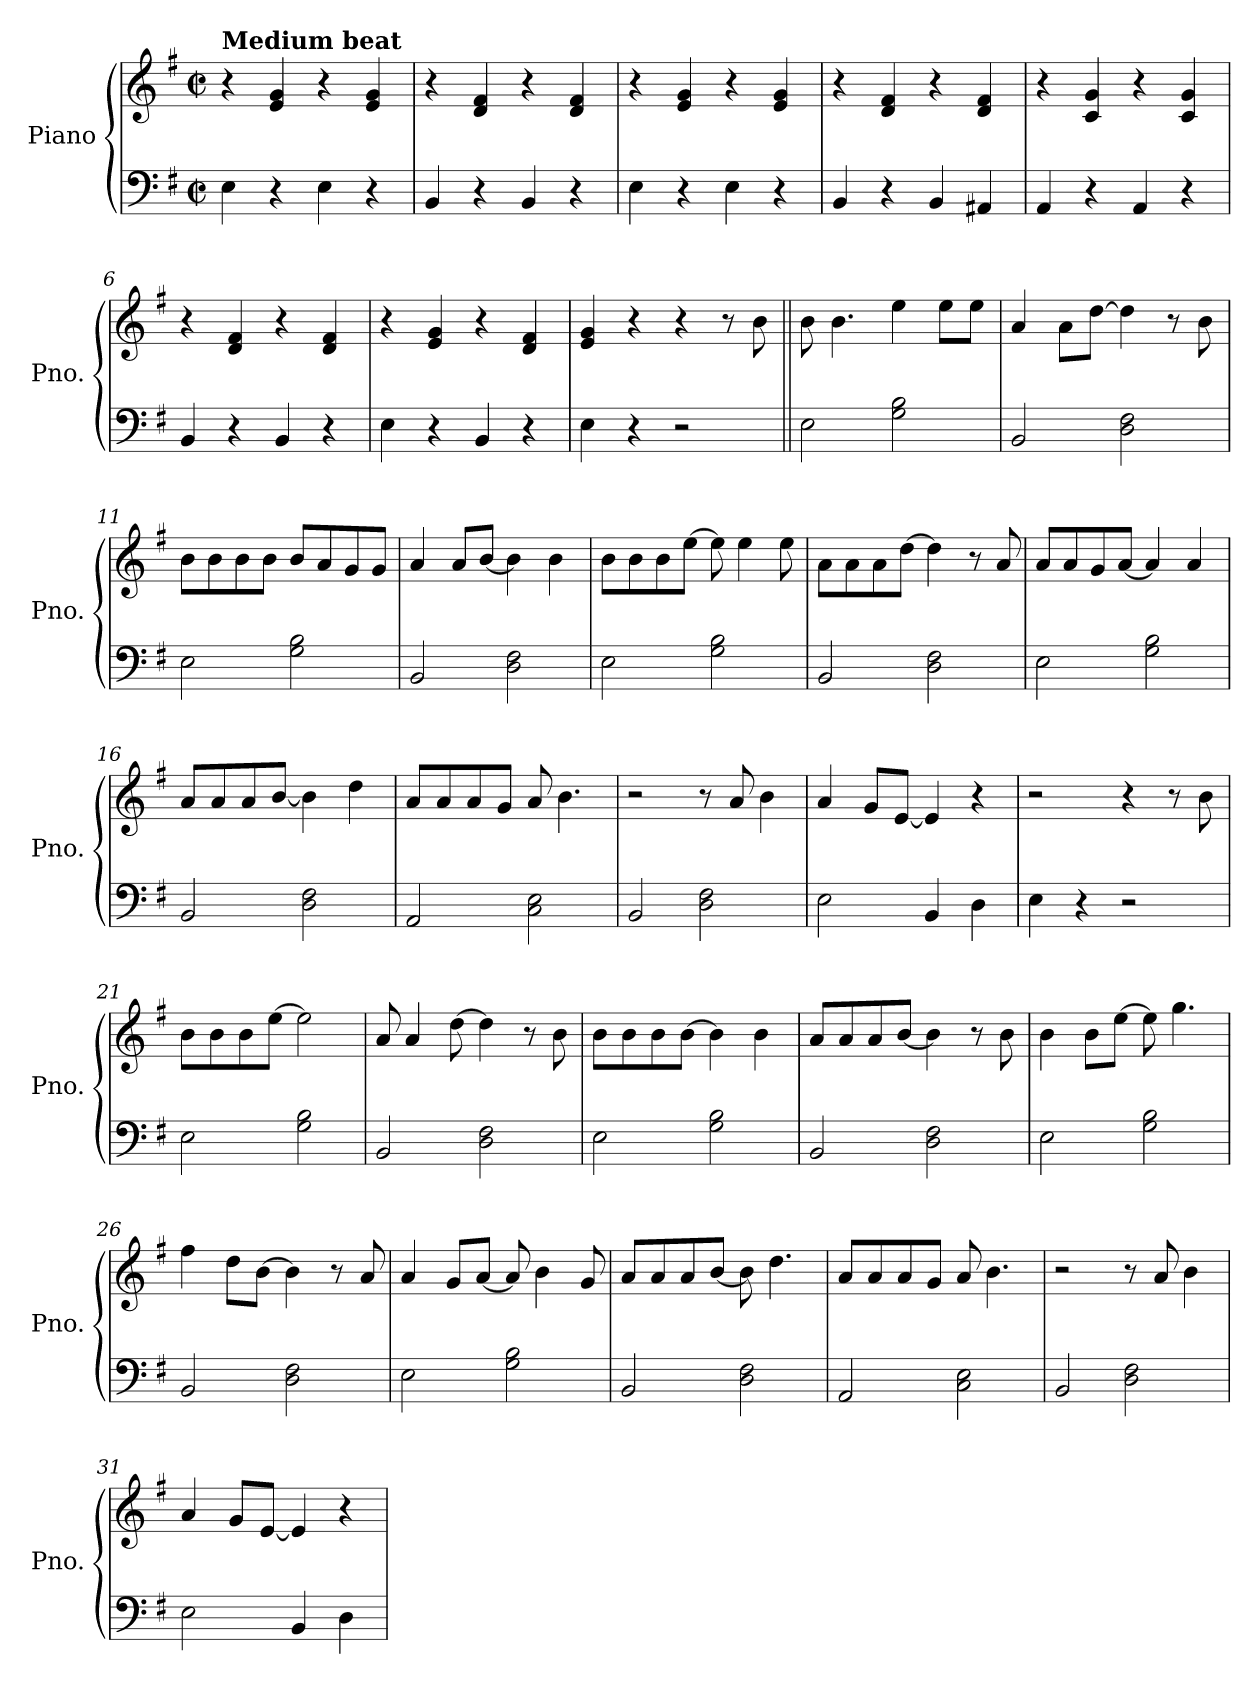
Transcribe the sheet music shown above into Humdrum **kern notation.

**kern	**kern
*part1	*part1
*staff2	*staff1
*I"Piano	*
*I'Pno.	*
*clefF4	*clefG2
*k[f#]	*k[f#]
*M4/4	*M4/4
*met(c|)	*met(c|)
*MM140	*MM140
=1	=1
!	!LO:TX:a:B:t=Medium beat
4E\	4r
4r	4e/ 4g/
4E\	4r
4r	4e/ 4g/
=2	=2
4BB/	4r
4r	4d/ 4f#/
4BB/	4r
4r	4d/ 4f#/
=3	=3
4E\	4r
4r	4e/ 4g/
4E\	4r
4r	4e/ 4g/
=4	=4
4BB/	4r
4r	4d/ 4f#/
4BB/	4r
4AA#X/	4d/ 4f#/
=5	=5
4AA/	4r
4r	4c/ 4g/
4AA/	4r
4r	4c/ 4g/
=6	=6
4BB/	4r
4r	4d/ 4f#/
4BB/	4r
4r	4d/ 4f#/
=7	=7
4E\	4r
4r	4e/ 4g/
4BB/	4r
4r	4d/ 4f#/
=8	=8
4E\	4e/ 4g/
4r	4r
2r	4r
.	8r
.	8b\
!!LO:LB:g=z
=9||	=9||
2E\	8b\
.	4.b\
2G\ 2B\	4ee\
.	8ee\L
.	8ee\J
=10	=10
2BB/	4a/
.	8a\L
.	[8dd\J
2D\ 2F#\	4dd\]
.	8r
.	8b\
=11	=11
2E\	8b\L
.	8b\
.	8b\
.	8b\J
2G\ 2B\	8b/L
.	8a/
.	8g/
.	8g/J
=12	=12
2BB/	4a/
.	8a/L
.	[8b/J
2D\ 2F#\	4b\]
.	4b\
=13	=13
2E\	8b\L
.	8b\
.	8b\
.	[8ee\J
2G\ 2B\	8ee\]
.	4ee\
.	8ee\
=14	=14
2BB/	8a\L
.	8a\
.	8a\
.	[8dd\J
2D\ 2F#\	4dd\]
.	8r
.	8a/
!!LO:LB:g=z
=15	=15
2E\	8a/L
.	8a/
.	8g/
.	[8a/J
2G\ 2B\	4a/]
.	4a/
=16	=16
2BB/	8a/L
.	8a/
.	8a/
.	[8b/J
2D\ 2F#\	4b\]
.	4dd\
=17	=17
2AA/	8a/L
.	8a/
.	8a/
.	8g/J
2C\ 2E\	8a/
.	4.b\
=18	=18
2BB/	2r
2D\ 2F#\	8r
.	8a/
.	4b\
=19	=19
2E\	4a/
.	8g/L
.	[8e/J
4BB/	4e/]
4D\	4r
=20	=20
4E\	2r
4r	.
2r	4r
.	8r
.	8b\
=21	=21
2E\	8b\L
.	8b\
.	8b\
.	[8ee\J
2G\ 2B\	2ee\]
!!LO:LB:g=z
=22	=22
2BB/	8a/
.	4a/
.	[8dd\
2D\ 2F#\	4dd\]
.	8r
.	8b\
=23	=23
2E\	8b\L
.	8b\
.	8b\
.	[8b\J
2G\ 2B\	4b\]
.	4b\
=24	=24
2BB/	8a/L
.	8a/
.	8a/
.	[8b/J
2D\ 2F#\	4b\]
.	8r
.	8b\
=25	=25
2E\	4b\
.	8b\L
.	[8ee\J
2G\ 2B\	8ee\]
.	4.gg\
=26	=26
2BB/	4ff#\
.	8dd\L
.	[8b\J
2D\ 2F#\	4b\]
.	8r
.	8a/
=27	=27
2E\	4a/
.	8g/L
.	[8a/J
2G\ 2B\	8a/]
.	4b\
.	8g/
!!LO:LB:g=z
=28	=28
2BB/	8a/L
.	8a/
.	8a/
.	[8b/J
2D\ 2F#\	8b\]
.	4.dd\
=29	=29
2AA/	8a/L
.	8a/
.	8a/
.	8g/J
2C\ 2E\	8a/
.	4.b\
=30	=30
2BB/	2r
2D\ 2F#\	8r
.	8a/
.	4b\
=31	=31
2E\	4a/
.	8g/L
.	[8e/J
4BB/	4e/]
4D\	4r
=	=
*-	*-
